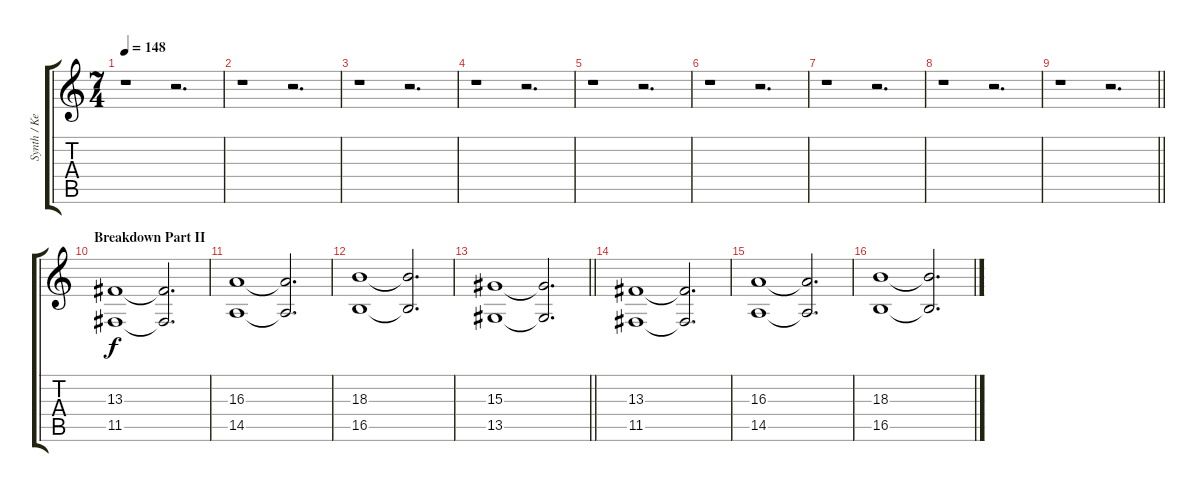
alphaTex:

\track ("Synth / Keyboard" "Synth / Ke") {instrument stringensemble1}
\staff {score tabs}
\tuning (D4 A3 F3 C3 G2 C2) {hide}
\ts (7 4)
\tempo 148
\clef g2
\ks c
r.1{dy f} r.2{d} |
r.1 r.2{d} |
r.1 r.2{d} |
r.1 r.2{d} |
r.1 r.2{d} |
r.1 r.2{d} |
r.1 r.2{d} |
r.1 r.2{d} |
\barLineRight lightlight
r.1 r.2{d} |
\section ("" "Breakdown Part II")
(13.3 11.5).1 (13.3{t} 11.5{t}).2{d} |
(16.3 14.5).1 (16.3{t} 14.5{t}).2{d} |
(18.3 16.5).1 (18.3{t} 16.5{t}).2{d} |
\barLineRight lightlight
(15.3 13.5).1 (15.3{t} 13.5{t}).2{d} |
(13.3 11.5).1 (13.3{t} 11.5{t}).2{d} |
(16.3 14.5).1 (16.3{t} 14.5{t}).2{d} |
(18.3 16.5).1 (18.3{t} 16.5{t}).2{d}
